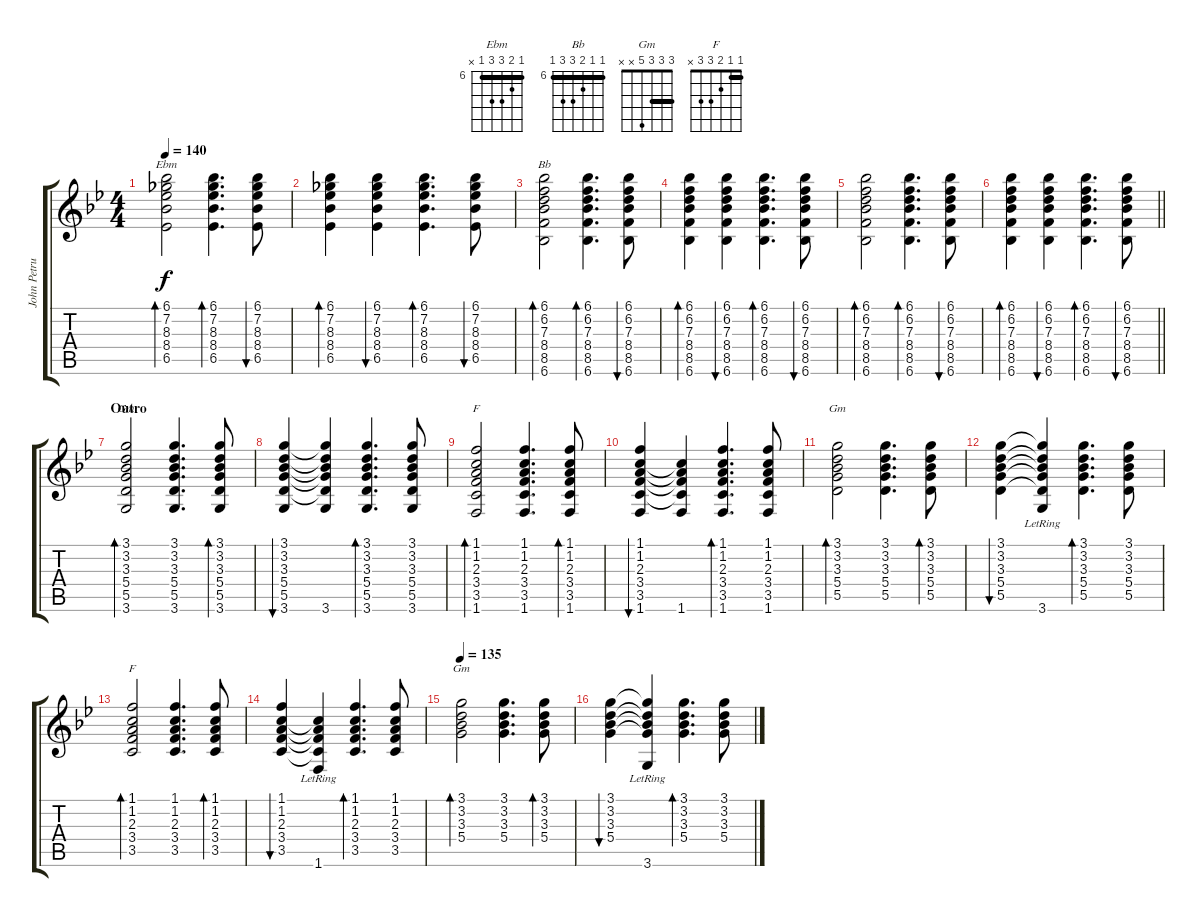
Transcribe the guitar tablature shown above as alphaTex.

\track ("John Petrucci" "John Petru") {instrument acousticguitarsteel}
\staff {score tabs}
\tuning (E4 B3 G3 D3 A2 E2) {hide}
\chord ("Ebm" 6 7 8 8 6 x) {firstfret 6 barre 6}
\chord ("Bb" 6 6 7 8 8 6) {firstfret 6 barre 6}
\chord ("Gm" 3 3 3 5 5 3) {barre 3}
\chord ("F" 1 1 2 3 3 1) {barre 1}
\chord ("Gm" 3 3 3 5 5 x) {barre 3}
\chord ("F" 1 1 2 3 3 x) {barre 1}
\chord ("Gm" 3 3 3 5 x x) {barre 3}
\ts (4 4)
\tempo 140
\clef g2
\ks bb
(6.1 7.2 8.3 8.4 6.5).2{bd 60 ch "Ebm" dy f} (6.1 7.2 8.3 8.4 6.5).4{d bd 60} (6.1 7.2 8.3 8.4 6.5).8{bu 60} |
(6.1 7.2 8.3 8.4 6.5).4{bd 60} (6.1 7.2 8.3 8.4 6.5).4{bu 60} (6.1 7.2 8.3 8.4 6.5).4{d bd 60} (6.1 7.2 8.3 8.4 6.5).8{bu 60} |
(6.1 6.2 7.3 8.4 8.5 6.6).2{bd 60 ch "Bb" volume 8} (6.1 6.2 7.3 8.4 8.5 6.6).4{d bd 60} (6.1 6.2 7.3 8.4 8.5 6.6).8{bu 60} |
(6.1 6.2 7.3 8.4 8.5 6.6).4{bd 60} (6.1 6.2 7.3 8.4 8.5 6.6).4{bu 60} (6.1 6.2 7.3 8.4 8.5 6.6).4{d bd 60} (6.1 6.2 7.3 8.4 8.5 6.6).8{bu 60} |
(6.1 6.2 7.3 8.4 8.5 6.6).2{bd 60} (6.1 6.2 7.3 8.4 8.5 6.6).4{d bd 60} (6.1 6.2 7.3 8.4 8.5 6.6).8{bu 60} |
\barLineRight lightlight
(6.1 6.2 7.3 8.4 8.5 6.6).4{bd 60} (6.1 6.2 7.3 8.4 8.5 6.6).4{bu 60} (6.1 6.2 7.3 8.4 8.5 6.6).4{d bd 60} (6.1 6.2 7.3 8.4 8.5 6.6).8{bu 60} |
\section ("" "Outro")
(3.1 3.2 3.3 5.4 5.5 3.6).2{bd 120 ch "Gm" volume 8} (3.1 3.2 3.3 5.4 5.5 3.6).4{d} (3.1 3.2 3.3 5.4 5.5 3.6).8{bd 60} |
(3.1 3.2 3.3 5.4 5.5 3.6).4{bu 60} (3.1{t} 3.2{t} 3.3{t} 5.4{t} 5.5{t} 3.6).4 (3.1 3.2 3.3 5.4 5.5 3.6).4{d bd 60} (3.1 3.2 3.3 5.4 5.5 3.6).8 |
(1.1 1.2 2.3 3.4 3.5 1.6).2{bd 120 ch "F"} (1.1 1.2 2.3 3.4 3.5 1.6).4{d} (1.1 1.2 2.3 3.4 3.5 1.6).8{bd 60} |
(1.1 1.2 2.3 3.4 3.5 1.6).4{bu 60} (1.2{t} 2.3{t} 3.4{t} 3.5{t} 1.6).4 (1.1 1.2 2.3 3.4 3.5 1.6).4{d bd 60} (1.1 1.2 2.3 3.4 3.5 1.6).8 |
(3.1 3.2 3.3 5.4 5.5).2{bd 120 ch "Gm"} (3.1 3.2 3.3 5.4 5.5).4{d} (3.1 3.2 3.3 5.4 5.5).8{bd 60} |
(3.1 3.2 3.3 5.4 5.5).4{bu 60} (3.1{t} 3.2{t} 3.3{t} 5.4{t} 5.5{t} 3.6{lr}).4 (3.1 3.2 3.3 5.4 5.5).4{d bd 60} (3.1 3.2 3.3 5.4 5.5).8 |
(1.1 1.2 2.3 3.4 3.5).2{bd 120 ch "F"} (1.1 1.2 2.3 3.4 3.5).4{d} (1.1 1.2 2.3 3.4 3.5).8{bd 60} |
(1.1 1.2 2.3 3.4 3.5).4{bu 60} (1.2{t} 2.3{t} 3.4{t} 3.5{t} 1.6{lr}).4 (1.1 1.2 2.3 3.4 3.5).4{d bd 60} (1.1 1.2 2.3 3.4 3.5).8 |
\tempo 135
(3.1 3.2 3.3 5.4).2{bd 120 ch "Gm"} (3.1 3.2 3.3 5.4).4{d} (3.1 3.2 3.3 5.4).8{bd 60} |
(3.1 3.2 3.3 5.4).4{bu 60} (3.1{t} 3.2{t} 3.3{t} 5.4{t} 3.6{lr}).4 (3.1 3.2 3.3 5.4).4{d bd 60} (3.1 3.2 3.3 5.4).8
